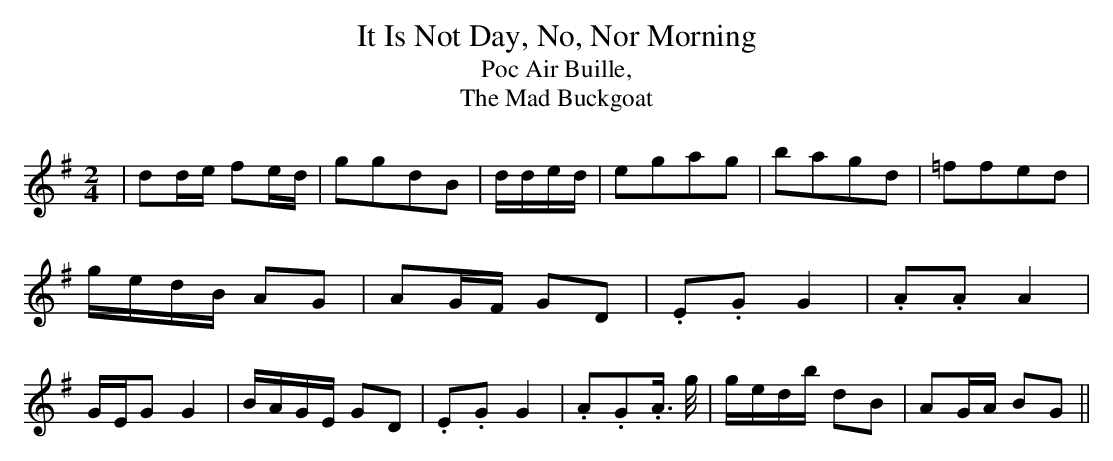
X:1
T:It Is Not Day, No, Nor Morning
T:Poc Air Buille,
T:The Mad Buckgoat
M:2/4
L:1/16
K:G
|d2de f2ed|g2g2d2B2|dded|e2g2a2g2|b2a2g2d2|=f2f2e2d2|gedB A2G2|A2GF G2D2|.E2.G2 G4|.A2.A2 A4|GEG2 G4|BAGE G2D2|.E2.G2 G4|.A2.G2.A> g|gedb d2B2|A2GA B2G2||
